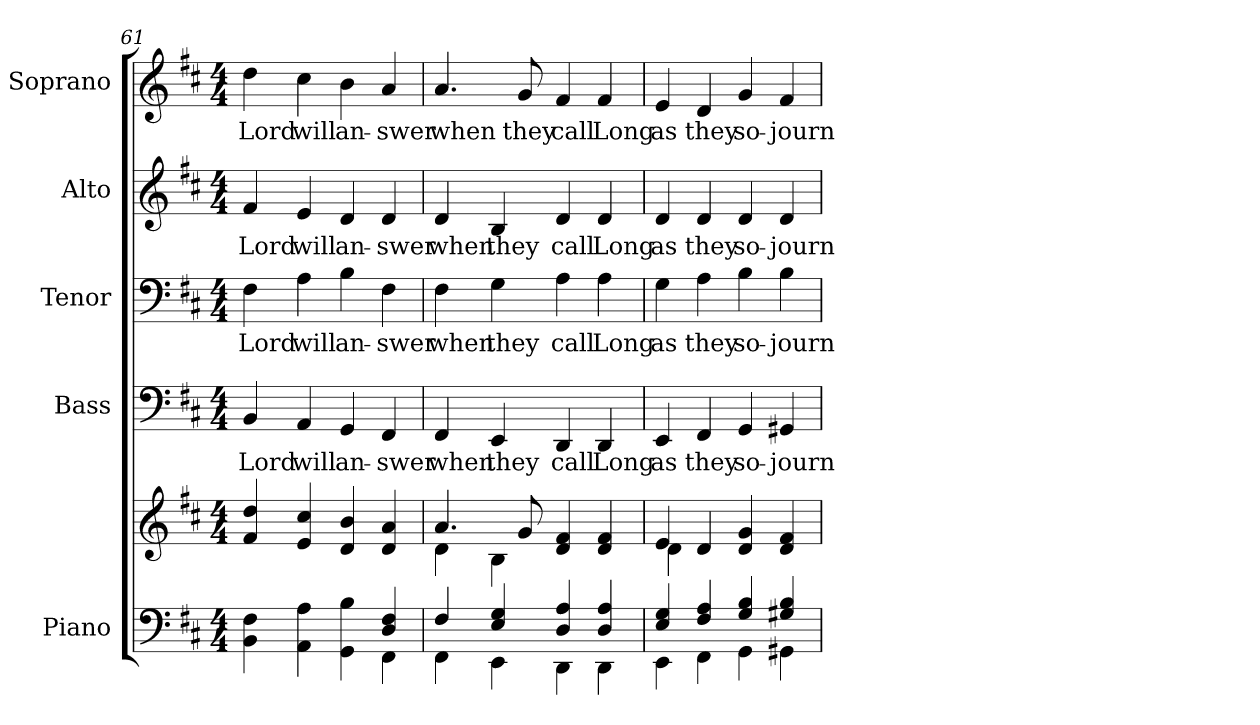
**kern	**kern	**kern	**text	**kern	**text	**kern	**text	**kern	**text
*part5	*part5	*part4	*part4	*part3	*part3	*part2	*part2	*part1	*part1
*staff6	*staff5	*staff4	*staff4	*staff3	*staff3	*staff2	*staff2	*staff1	*staff1
*I"Piano	*	*I"Bass	*	*I"Tenor	*	*I"Alto	*	*I"Soprano	*
*I'Pno.	*	*I'B.	*	*I'T.	*	*I'A.	*	*I'S.	*
*clefF4	*clefG2	*clefF4	*	*clefF4	*	*clefG2	*	*clefG2	*
*k[f#c#]	*k[f#c#]	*k[f#c#]	*	*k[f#c#]	*	*k[f#c#]	*	*k[f#c#]	*
*D:	*D:	*D:	*	*D:	*	*D:	*	*D:	*
*M4/4	*M4/4	*M4/4	*	*M4/4	*	*M4/4	*	*M4/4	*
=61	=61	=61	=61	=61	=61	=61	=61	=61	=61
*^	*	*	*	*	*	*	*	*	*
!	!	!	!	!LO:LY:b:color=#000000	!	!	!	!	!	!
!	!	!	!	!	!	!LO:LY:b:color=#000000	!	!	!	!
!	!	!	!	!	!	!	!	!LO:LY:b:color=#000000	!	!
!	!	!	!	!	!	!	!	!	!	!LO:LY:b:color=#000000
4BBi\ 4F#i	2ryy	4f#i/ 4ddi	4BBi/	Lord	4F#i\	Lord	4f#i/	Lord	4ddi\	Lord
!	!	!	!	!LO:LY:b:color=#000000	!	!	!	!	!	!
!	!	!	!	!	!	!LO:LY:b:color=#000000	!	!	!	!
!	!	!	!	!	!	!	!	!LO:LY:b:color=#000000	!	!
!	!	!	!	!	!	!	!	!	!	!LO:LY:b:color=#000000
4AAi\ 4Ai	.	4ei/ 4cc#i	4AAi/	will	4Ai\	will	4ei/	will	4cc#i\	will
!	!	!	!	!LO:LY:b:color=#000000	!	!	!	!	!	!
!	!	!	!	!	!	!LO:LY:b:color=#000000	!	!	!	!
!	!	!	!	!	!	!	!	!LO:LY:b:color=#000000	!	!
!	!	!	!	!	!	!	!	!	!	!LO:LY:b:color=#000000
4GGi\ 4Bi	4ryy	4di/ 4bi	4GGi/	an-	4Bi\	an-	4di/	an-	4bi\	an-
!	!	!	!	!LO:LY:b:color=#000000	!	!	!	!	!	!
!	!	!	!	!	!	!LO:LY:b:color=#000000	!	!	!	!
!	!	!	!	!	!	!	!	!LO:LY:b:color=#000000	!	!
!	!	!	!	!	!	!	!	!	!	!LO:LY:b:color=#000000
4Di/ 4F#i	4FF#i\	4di/ 4ai	4FF#i/	-swer	4F#i\	-swer	4di/	-swer	4ai/	-swer
!!LO:LB:g=z
=62	=62	=62	=62	=62	=62	=62	=62	=62	=62	=62
*	*	*^	*	*	*	*	*	*	*	*
!	!	!	!	!	!LO:LY:b:color=#000000	!	!	!	!	!	!
!	!	!	!	!	!	!	!LO:LY:b:color=#000000	!	!	!	!
!	!	!	!	!	!	!	!	!	!LO:LY:b:color=#000000	!	!
!	!	!	!	!	!	!	!	!	!	!	!LO:LY:b:color=#000000
4F#i/	4FF#i\	4.ai/	4di\	4FF#i/	when	4F#i\	when	4di/	when	4.ai/	when
!	!	!	!	!	!LO:LY:b:color=#000000	!	!	!	!	!	!
!	!	!	!	!	!	!	!LO:LY:b:color=#000000	!	!	!	!
!	!	!	!	!	!	!	!	!	!LO:LY:b:color=#000000	!	!
4Ei/ 4Gi	4EEi\	.	4Bi\	4EEi/	they	4Gi\	they	4Bi/	they	.	.
!	!	!	!	!	!	!	!	!	!	!	!LO:LY:b:color=#000000
.	.	8gi/	.	.	.	.	.	.	.	8gi/	they
!	!	!	!	!	!LO:LY:b:color=#000000	!	!	!	!	!	!
!	!	!	!	!	!	!	!LO:LY:b:color=#000000	!	!	!	!
!	!	!	!	!	!	!	!	!	!LO:LY:b:color=#000000	!	!
!	!	!	!	!	!	!	!	!	!	!	!LO:LY:b:color=#000000
4Di/ 4Ai	4DDi\	4di/ 4f#i	2ryy	4DDi/	call	4Ai\	call	4di/	call	4f#i/	call
!	!	!	!	!	!LO:LY:b:color=#000000	!	!	!	!	!	!
!	!	!	!	!	!	!	!LO:LY:b:color=#000000	!	!	!	!
!	!	!	!	!	!	!	!	!	!LO:LY:b:color=#000000	!	!
!	!	!	!	!	!	!	!	!	!	!	!LO:LY:b:color=#000000
4Di/ 4Ai	4DDi\	4di/ 4f#i	.	4DDi/	Long	4Ai\	Long	4di/	Long	4f#i/	Long
=63	=63	=63	=63	=63	=63	=63	=63	=63	=63	=63	=63
!	!	!	!	!	!LO:LY:b:color=#000000	!	!	!	!	!	!
!	!	!	!	!	!	!	!LO:LY:b:color=#000000	!	!	!	!
!	!	!	!	!	!	!	!	!	!LO:LY:b:color=#000000	!	!
!	!	!	!	!	!	!	!	!	!	!	!LO:LY:b:color=#000000
4Ei/ 4Gi	4EEi\	4ei/	4di\	4EEi/	as	4Gi\	as	4di/	as	4ei/	as
!	!	!	!	!	!LO:LY:b:color=#000000	!	!	!	!	!	!
!	!	!	!	!	!	!	!LO:LY:b:color=#000000	!	!	!	!
!	!	!	!	!	!	!	!	!	!LO:LY:b:color=#000000	!	!
!	!	!	!	!	!	!	!	!	!	!	!LO:LY:b:color=#000000
4F#i/ 4Ai	4FF#i\	4di/	4ryy	4FF#i/	they	4Ai\	they	4di/	they	4di/	they
!	!	!	!	!	!LO:LY:b:color=#000000	!	!	!	!	!	!
!	!	!	!	!	!	!	!LO:LY:b:color=#000000	!	!	!	!
!	!	!	!	!	!	!	!	!	!LO:LY:b:color=#000000	!	!
!	!	!	!	!	!	!	!	!	!	!	!LO:LY:b:color=#000000
4Gi/ 4Bi	4GGi\	4di/ 4gi	2ryy	4GGi/	so-	4Bi\	so-	4di/	so-	4gi/	so-
!	!	!	!	!	!LO:LY:b:color=#000000	!	!	!	!	!	!
!	!	!	!	!	!	!	!LO:LY:b:color=#000000	!	!	!	!
!	!	!	!	!	!	!	!	!	!LO:LY:b:color=#000000	!	!
!	!	!	!	!	!	!	!	!	!	!	!LO:LY:b:color=#000000
4G#Xi/ 4Bi	4GG#Xi\	4di/ 4f#i	.	4GG#Xi/	-journ	4Bi\	-journ	4di/	-journ	4f#i/	-journ
*v	*v	*	*	*	*	*	*	*	*	*	*
*	*v	*v	*	*	*	*	*	*	*	*
=	=	=	=	=	=	=	=	=	=
*-	*-	*-	*-	*-	*-	*-	*-	*-	*-
